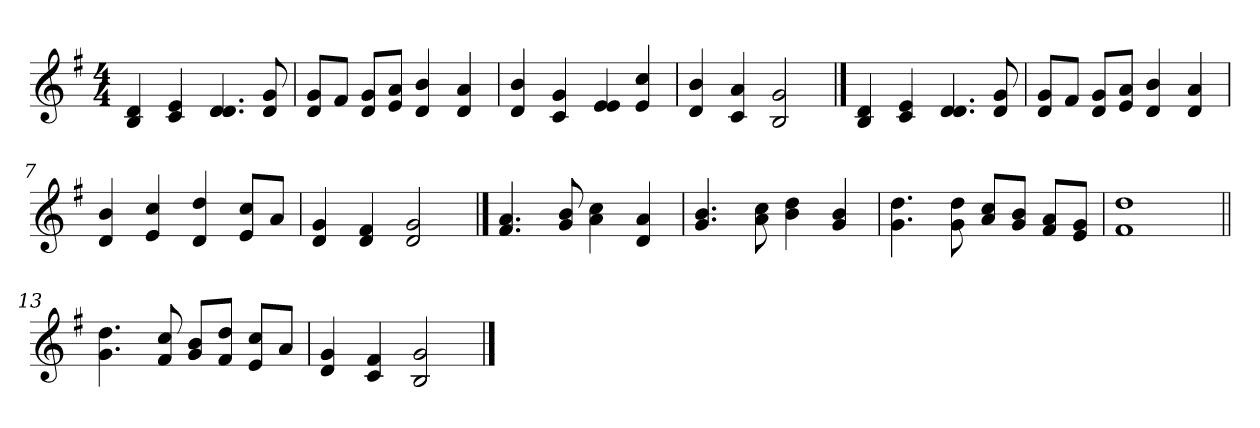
**kern
*part1
*staff1
*clefG2
*k[f#]
*G:
*M4/4
=1
4B/ 4d/
4c/ 4e/
4.d/ 4.d/
8d/ 8g/
=2
8d/ 8g/L
8f#/J
8d/ 8g/L
8e/ 8a/J
4d/ 4b/
4d/ 4a/
=3
4d/ 4b/
4c/ 4g/
4e/ 4e/
4e/ 4cc/
=4
4d/ 4b/
4c/ 4a/
2B/ 2g/
==5
4B/ 4d/
4c/ 4e/
4.d/ 4.d/
8d/ 8g/
=6
8d/ 8g/L
8f#/J
8d/ 8g/L
8e/ 8a/J
4d/ 4b/
4d/ 4a/
=7
4d/ 4b/
4e/ 4cc/
4d/ 4dd/
8e/ 8cc/L
8a/J
!!LO:LB:g=z
=8
4d/ 4g/
4d/ 4f#/
2d/ 2g/
==9
4.f#/ 4.a/
8g/ 8b/
4a\ 4cc\
4d/ 4a/
=10
4.g/ 4.b/
8a\ 8cc\
4b\ 4dd\
4g/ 4b/
=11
4.g\ 4.dd\
8g\ 8dd\
8a/ 8cc/L
8g/ 8b/J
8f#/ 8a/L
8e/ 8g/J
=12
1f# 1dd
=13||
4.g\ 4.dd\
8f#/ 8cc/
8g/ 8b/L
8f#/ 8dd/J
8e/ 8cc/L
8a/J
=14
4d/ 4g/
4c/ 4f#/
2B/ 2g/
==
*-
